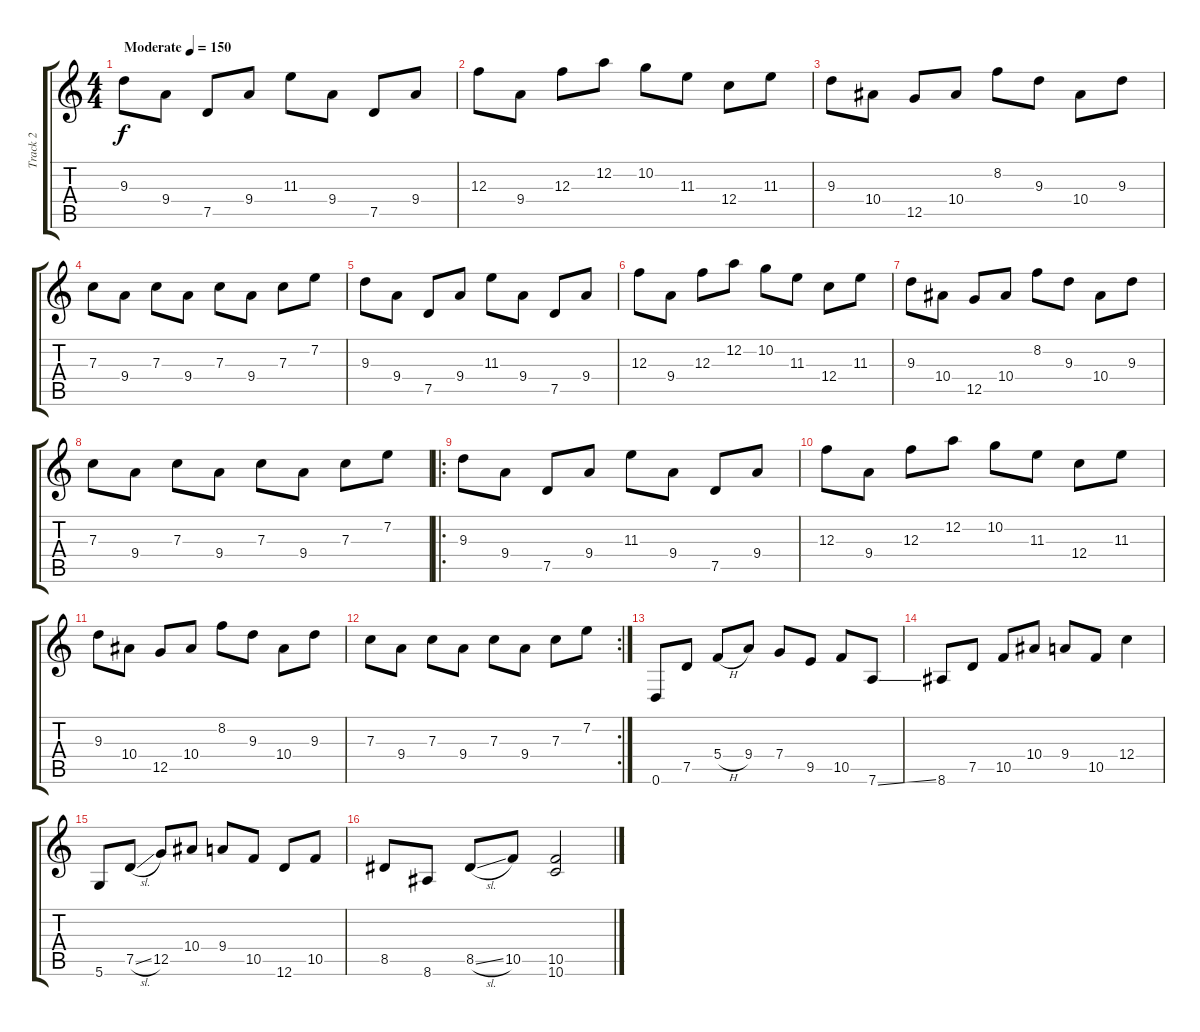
\track ("Track 2" "Track 2") {instrument distortionguitar}
\staff {score tabs}
\tuning (D4 A3 F3 C3 G2 D2) {hide}
\ts (4 4)
\tempo (150 "Moderate")
\clef g2
\ks c
9.3.8{dy f instrument distortionguitar} 9.4.8 7.5.8 9.4.8 11.3.8 9.4.8 7.5.8 9.4.8 |
12.3.8 9.4.8 12.3.8 12.2.8 10.2.8 11.3.8 12.4.8 11.3.8 |
9.3.8 10.4.8 12.5.8 10.4.8 8.2.8 9.3.8 10.4.8 9.3.8 |
7.3.8 9.4.8 7.3.8 9.4.8 7.3.8 9.4.8 7.3.8 7.2.8 |
9.3.8 9.4.8 7.5.8 9.4.8 11.3.8 9.4.8 7.5.8 9.4.8 |
12.3.8 9.4.8 12.3.8 12.2.8 10.2.8 11.3.8 12.4.8 11.3.8 |
9.3.8 10.4.8 12.5.8 10.4.8 8.2.8 9.3.8 10.4.8 9.3.8 |
7.3.8 9.4.8 7.3.8 9.4.8 7.3.8 9.4.8 7.3.8 7.2.8 |
\ro
9.3.8 9.4.8 7.5.8 9.4.8 11.3.8 9.4.8 7.5.8 9.4.8 |
12.3.8 9.4.8 12.3.8 12.2.8 10.2.8 11.3.8 12.4.8 11.3.8 |
9.3.8 10.4.8 12.5.8 10.4.8 8.2.8 9.3.8 10.4.8 9.3.8 |
\rc 2
7.3.8 9.4.8 7.3.8 9.4.8 7.3.8 9.4.8 7.3.8 7.2.8 |
0.6.8 7.5.8 5.4{h}.8 9.4.8 7.4.8 9.5.8 10.5.8 7.6{ss}.8 |
8.6.8 7.5.8 10.5.8 10.4.8 9.4.8 10.5.8 12.4.4 |
5.6.8 7.5{sl}.8 12.5.8 10.4.8 9.4.8 10.5.8 12.6.8 10.5.8 |
8.5.8 8.6.8 8.5{sl}.8 10.5.8 (10.5 10.6).2
